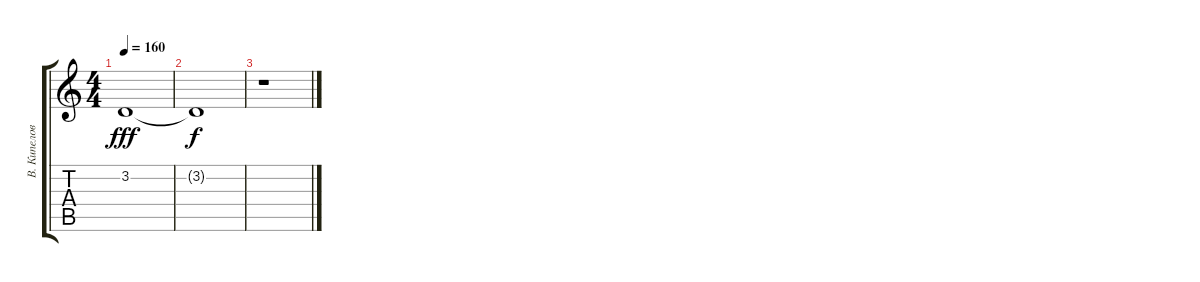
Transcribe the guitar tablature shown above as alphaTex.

\track ("B. Кипелов" "B. Кипелов") {instrument tenorsax}
\staff {score tabs}
\tuning (E4 B3 G3 D3 A2 E2) {hide}
\ts (4 4)
\tempo 160
\clef g2
\ks c
3.2.1{dy fff} |
3.2{t}.1{dy f} |
r.1
